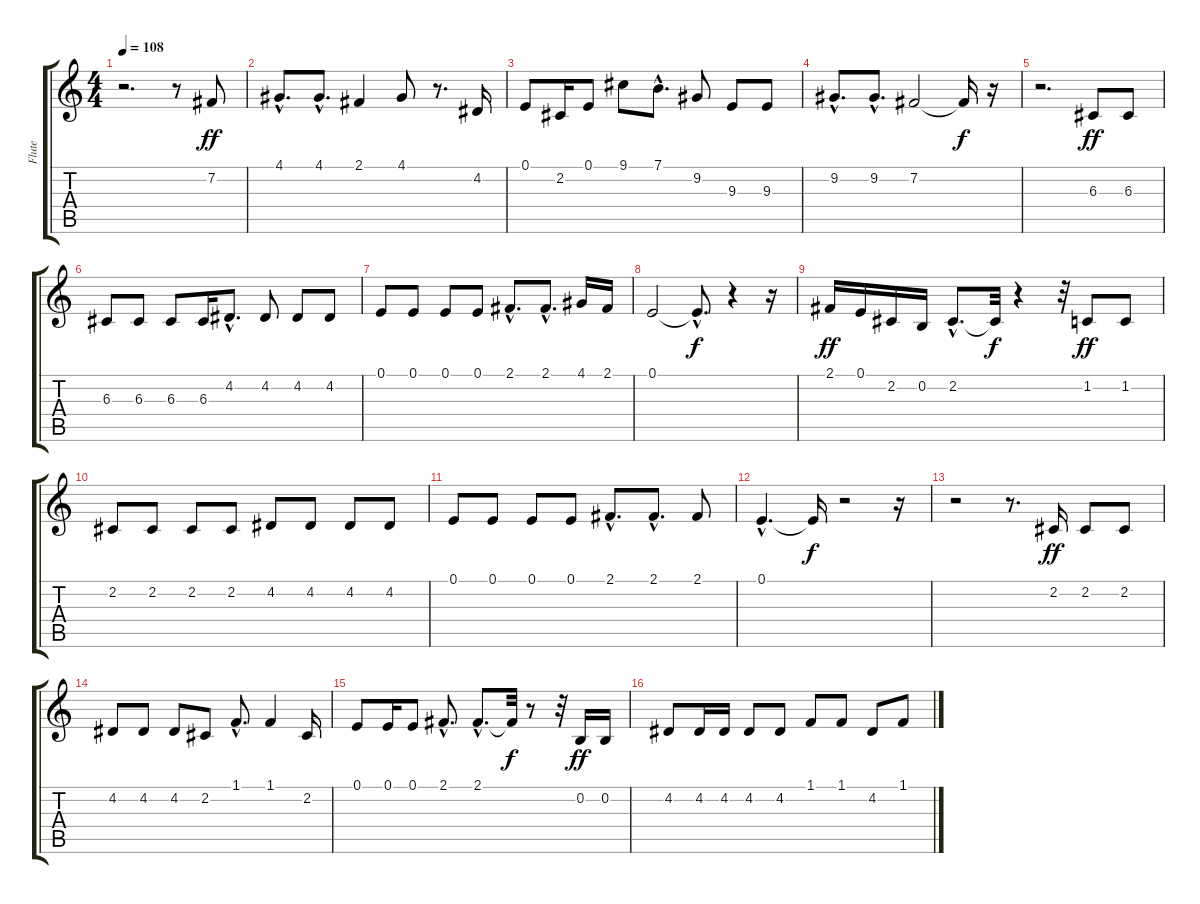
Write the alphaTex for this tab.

\track ("Flute" "Flute") {instrument flute}
\staff {score tabs}
\tuning (E4 B3 G3 D3 A2 E2) {hide}
\ts (4 4)
\tempo 108
\clef g2
\ks c
r.2{d dy f} r.8 7.2.8{dy ff} |
4.1{hac}.8{d} 4.1{hac}.8{d} 2.1.4 4.1.8 r.8{d} 4.2.16 |
0.1.8 2.2.16 0.1.8 9.1.8 7.1{hac}.8{d} 9.2.8 9.3.8 9.3.8 |
9.2{hac}.8{d} 9.2{hac}.8{d} 7.2.2 7.2{t}.16{dy f} r.16 |
r.2{d} 6.3.8{dy ff} 6.3.8 |
6.3.8 6.3.8 6.3.8 6.3.16 4.2{hac}.8{d} 4.2.8 4.2.8 4.2.8 |
0.1.8 0.1.8 0.1.8 0.1.8 2.1{hac}.8{d} 2.1{hac}.8{d} 4.1.16 2.1.16 |
0.1.2 0.1{hac t}.8{d dy f} r.4 r.16 |
2.1.16{dy ff} 0.1.16 2.2.16 0.2.16 2.2{hac}.8{d} 2.2{t}.32{dy f} r.4 r.32 1.2.8{dy ff} 1.2.8 |
2.2.8 2.2.8 2.2.8 2.2.8 4.2.8 4.2.8 4.2.8 4.2.8 |
0.1.8 0.1.8 0.1.8 0.1.8 2.1{hac}.8{d} 2.1{hac}.8{d} 2.1.8 |
0.1{hac}.4{d} 0.1{t}.16{dy f} r.2 r.16 |
r.2 r.8{d} 2.2.16{dy ff} 2.2.8 2.2.8 |
4.2.8 4.2.8 4.2.8 2.2.8 1.1{hac}.8{d} 1.1.4 2.2.16 |
0.1.8 0.1.16 0.1.8 2.1{hac}.8{d} 2.1{hac}.8{d} 2.1{t}.32{dy f} r.8 r.32 0.2.16{dy ff} 0.2.16 |
4.2.8 4.2.16 4.2.16 4.2.8 4.2.8 1.1.8 1.1.8 4.2.8 1.1.8
